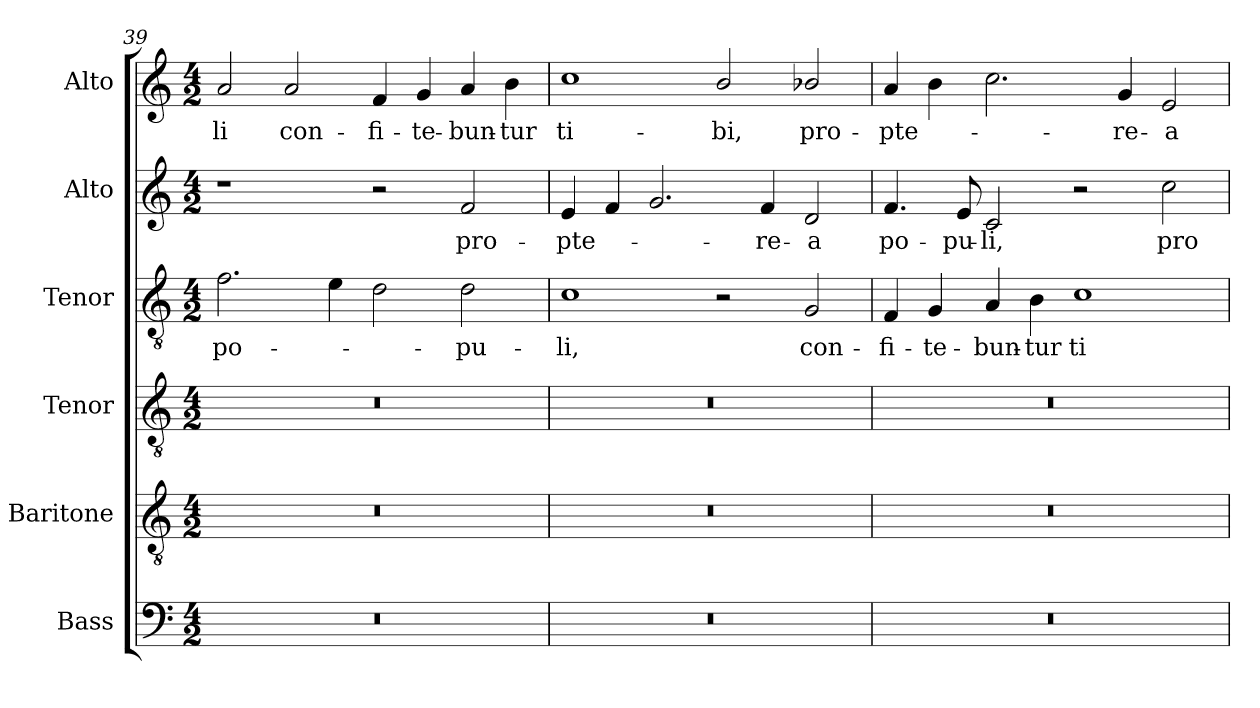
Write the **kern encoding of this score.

**kern	**kern	**kern	**kern	**text	**kern	**text	**kern	**text
*part6	*part5	*part4	*part3	*part3	*part2	*part2	*part1	*part1
*staff6	*staff5	*staff4	*staff3	*staff3	*staff2	*staff2	*staff1	*staff1
*I"Bass	*I"Baritone	*I"Tenor	*I"Tenor	*	*I"Alto	*	*I"Alto	*
*I'B.	*I'T2.	*I'T.	*	*	*	*	*	*
!!LO:LB:g=z
*clefF4	*clefGv2	*clefGv2	*clefGv2	*	*clefG2	*	*clefG2	*
*	*ITrd7c12	*ITrd7c12	*ITrd7c12	*	*	*	*	*
*k[]	*k[]	*k[]	*k[]	*	*k[]	*	*k[]	*
*C:	*C:	*C:	*C:	*	*C:	*	*C:	*
*M4/2	*M4/2	*M4/2	*M4/2	*	*M4/2	*	*M4/2	*
=39	=39	=39	=39	=39	=39	=39	=39	=39
!LO:N:vis=1	!LO:N:vis=1	!LO:N:vis=1	!	!	!	!	!	!
!	!	!	!	!LO:LY:b:color=#000000	!	!	!	!
!	!	!	!	!	!	!	!	!LO:LY:b:color=#000000
0r	0r	0r	2.Fi\	po-	1r	.	2ai/	-li
!	!	!	!	!	!	!	!	!LO:LY:b:color=#000000
.	.	.	.	.	.	.	2ai/	con-
.	.	.	4Ei\	.	.	.	.	.
!	!	!	!	!	!	!	!	!LO:LY:b:color=#000000
.	.	.	2Di\	.	2r	.	4fi/	-fi-
!	!	!	!	!	!	!	!	!LO:LY:b:color=#000000
.	.	.	.	.	.	.	4gi/	-te-
!	!	!	!	!LO:LY:b:color=#000000	!	!	!	!
!	!	!	!	!	!	!LO:LY:b:color=#000000	!	!
!	!	!	!	!	!	!	!	!LO:LY:b:color=#000000
.	.	.	2Di\	-pu-	2fi/	pro-	4ai/	-bun-
!	!	!	!	!	!	!	!	!LO:LY:b:color=#000000
.	.	.	.	.	.	.	4bi\	-tur
=40	=40	=40	=40	=40	=40	=40	=40	=40
!LO:N:vis=1	!LO:N:vis=1	!LO:N:vis=1	!	!	!	!	!	!
!	!	!	!	!LO:LY:b:color=#000000	!	!	!	!
!	!	!	!	!	!	!LO:LY:b:color=#000000	!	!
!	!	!	!	!	!	!	!	!LO:LY:b:color=#000000
0r	0r	0r	1Ci	-li,	4ei/	-pte-	1cci	ti-
.	.	.	.	.	4fi/	.	.	.
.	.	.	.	.	2.gi/	.	.	.
!	!	!	!	!	!	!	!	!LO:LY:b:color=#000000
.	.	.	2r	.	.	.	2bi/	-bi,
!	!	!	!	!	!	!LO:LY:b:color=#000000	!	!
.	.	.	.	.	4fi/	-re-	.	.
!	!	!	!	!LO:LY:b:color=#000000	!	!	!	!
!	!	!	!	!	!	!LO:LY:b:color=#000000	!	!
!	!	!	!	!	!	!	!	!LO:LY:b:color=#000000
.	.	.	2GGi/	con-	2di/	-a	2b-Xi/	pro-
=41	=41	=41	=41	=41	=41	=41	=41	=41
!LO:N:vis=1	!LO:N:vis=1	!LO:N:vis=1	!	!	!	!	!	!
!	!	!	!	!LO:LY:b:color=#000000	!	!	!	!
!	!	!	!	!	!	!LO:LY:b:color=#000000	!	!
!	!	!	!	!	!	!	!	!LO:LY:b:color=#000000
0r	0r	0r	4FFi/	-fi-	4.fi/	po-	4ai/	-pte-
!	!	!	!	!LO:LY:b:color=#000000	!	!	!	!
.	.	.	4GGi/	-te-	.	.	4bi\	.
!	!	!	!	!	!	!LO:LY:b:color=#000000	!	!
.	.	.	.	.	8ei/	-pu-	.	.
!	!	!	!	!LO:LY:b:color=#000000	!	!	!	!
!	!	!	!	!	!	!LO:LY:b:color=#000000	!	!
.	.	.	4AAi/	-bun-	2ci/	-li,	2.cci\	.
!	!	!	!	!LO:LY:b:color=#000000	!	!	!	!
.	.	.	4BBi\	-tur	.	.	.	.
!	!	!	!	!LO:LY:b:color=#000000	!	!	!	!
.	.	.	1Ci	ti-	2r	.	.	.
!	!	!	!	!	!	!	!	!LO:LY:b:color=#000000
.	.	.	.	.	.	.	4gi/	-re-
!	!	!	!	!	!	!LO:LY:b:color=#000000	!	!
!	!	!	!	!	!	!	!	!LO:LY:b:color=#000000
.	.	.	.	.	2cci\	pro-	2ei/	-a
=	=	=	=	=	=	=	=	=
*-	*-	*-	*-	*-	*-	*-	*-	*-
